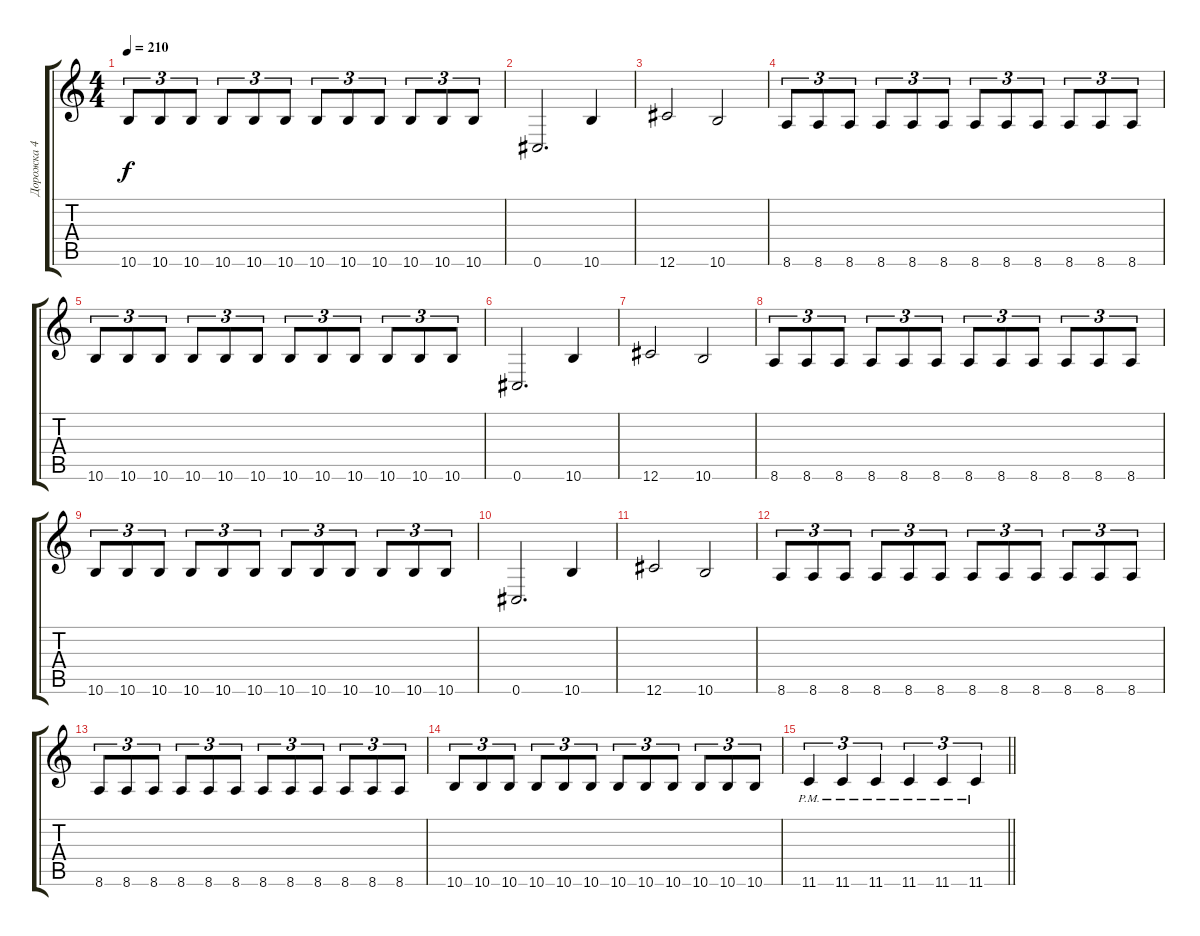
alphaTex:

\track ("Дорожка 4" "Дорожка 4") {instrument electricbassfinger}
\staff {score tabs}
\tuning (Db4 Ab3 E3 B2 Gb2 Db2) {hide}
\ts (4 4)
\tempo 210
\clef g2
\ks c
10.6.8{tu (3 2) dy f} 10.6.8{tu (3 2)} 10.6.8{tu (3 2)} 10.6.8{tu (3 2)} 10.6.8{tu (3 2)} 10.6.8{tu (3 2)} 10.6.8{tu (3 2)} 10.6.8{tu (3 2)} 10.6.8{tu (3 2)} 10.6.8{tu (3 2)} 10.6.8{tu (3 2)} 10.6.8{tu (3 2)} |
0.6.2{d} 10.6.4 |
12.6.2 10.6.2 |
8.6.8{tu (3 2)} 8.6.8{tu (3 2)} 8.6.8{tu (3 2)} 8.6.8{tu (3 2)} 8.6.8{tu (3 2)} 8.6.8{tu (3 2)} 8.6.8{tu (3 2)} 8.6.8{tu (3 2)} 8.6.8{tu (3 2)} 8.6.8{tu (3 2)} 8.6.8{tu (3 2)} 8.6.8{tu (3 2)} |
10.6.8{tu (3 2)} 10.6.8{tu (3 2)} 10.6.8{tu (3 2)} 10.6.8{tu (3 2)} 10.6.8{tu (3 2)} 10.6.8{tu (3 2)} 10.6.8{tu (3 2)} 10.6.8{tu (3 2)} 10.6.8{tu (3 2)} 10.6.8{tu (3 2)} 10.6.8{tu (3 2)} 10.6.8{tu (3 2)} |
0.6.2{d} 10.6.4 |
12.6.2 10.6.2 |
8.6.8{tu (3 2)} 8.6.8{tu (3 2)} 8.6.8{tu (3 2)} 8.6.8{tu (3 2)} 8.6.8{tu (3 2)} 8.6.8{tu (3 2)} 8.6.8{tu (3 2)} 8.6.8{tu (3 2)} 8.6.8{tu (3 2)} 8.6.8{tu (3 2)} 8.6.8{tu (3 2)} 8.6.8{tu (3 2)} |
10.6.8{tu (3 2)} 10.6.8{tu (3 2)} 10.6.8{tu (3 2)} 10.6.8{tu (3 2)} 10.6.8{tu (3 2)} 10.6.8{tu (3 2)} 10.6.8{tu (3 2)} 10.6.8{tu (3 2)} 10.6.8{tu (3 2)} 10.6.8{tu (3 2)} 10.6.8{tu (3 2)} 10.6.8{tu (3 2)} |
0.6.2{d} 10.6.4 |
12.6.2 10.6.2 |
8.6.8{tu (3 2)} 8.6.8{tu (3 2)} 8.6.8{tu (3 2)} 8.6.8{tu (3 2)} 8.6.8{tu (3 2)} 8.6.8{tu (3 2)} 8.6.8{tu (3 2)} 8.6.8{tu (3 2)} 8.6.8{tu (3 2)} 8.6.8{tu (3 2)} 8.6.8{tu (3 2)} 8.6.8{tu (3 2)} |
8.6.8{tu (3 2)} 8.6.8{tu (3 2)} 8.6.8{tu (3 2)} 8.6.8{tu (3 2)} 8.6.8{tu (3 2)} 8.6.8{tu (3 2)} 8.6.8{tu (3 2)} 8.6.8{tu (3 2)} 8.6.8{tu (3 2)} 8.6.8{tu (3 2)} 8.6.8{tu (3 2)} 8.6.8{tu (3 2)} |
10.6.8{tu (3 2)} 10.6.8{tu (3 2)} 10.6.8{tu (3 2)} 10.6.8{tu (3 2)} 10.6.8{tu (3 2)} 10.6.8{tu (3 2)} 10.6.8{tu (3 2)} 10.6.8{tu (3 2)} 10.6.8{tu (3 2)} 10.6.8{tu (3 2)} 10.6.8{tu (3 2)} 10.6.8{tu (3 2)} |
\barLineRight lightlight
11.6{pm}.4{tu (3 2)} 11.6{pm}.4{tu (3 2)} 11.6{pm}.4{tu (3 2)} 11.6{pm}.4{tu (3 2)} 11.6{pm}.4{tu (3 2)} 11.6{pm}.4{tu (3 2)}
